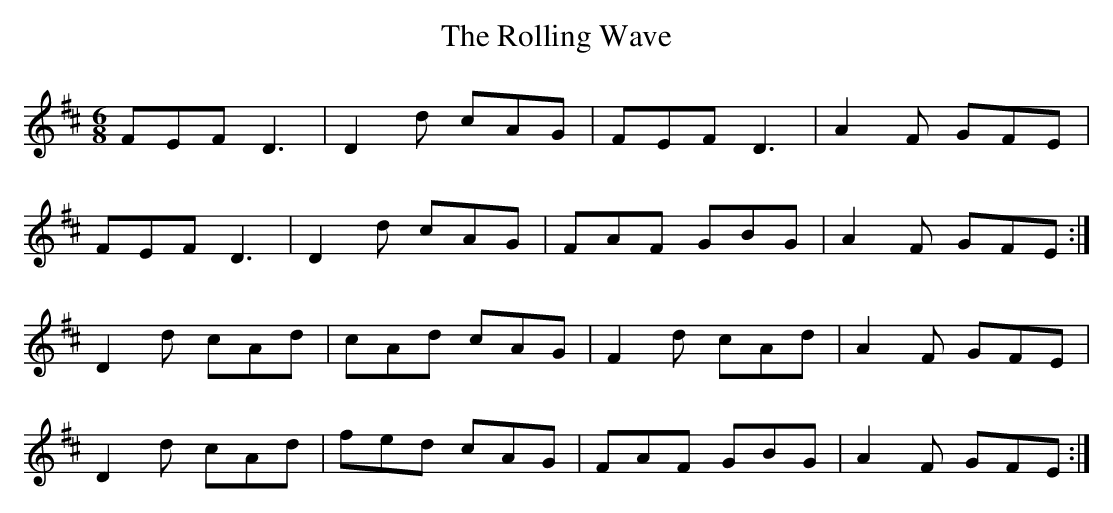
X:1
T:Rolling Wave, The
L:1/8
M:6/8
K:D
FEF D3  | D2d cAG | FEF D3  | A2F GFE  |
FEF D3  | D2d cAG | FAF GBG | A2F GFE :|
D2d cAd | cAd cAG | F2d cAd | A2F GFE  |
D2d cAd | fed cAG | FAF GBG | A2F GFE :|
